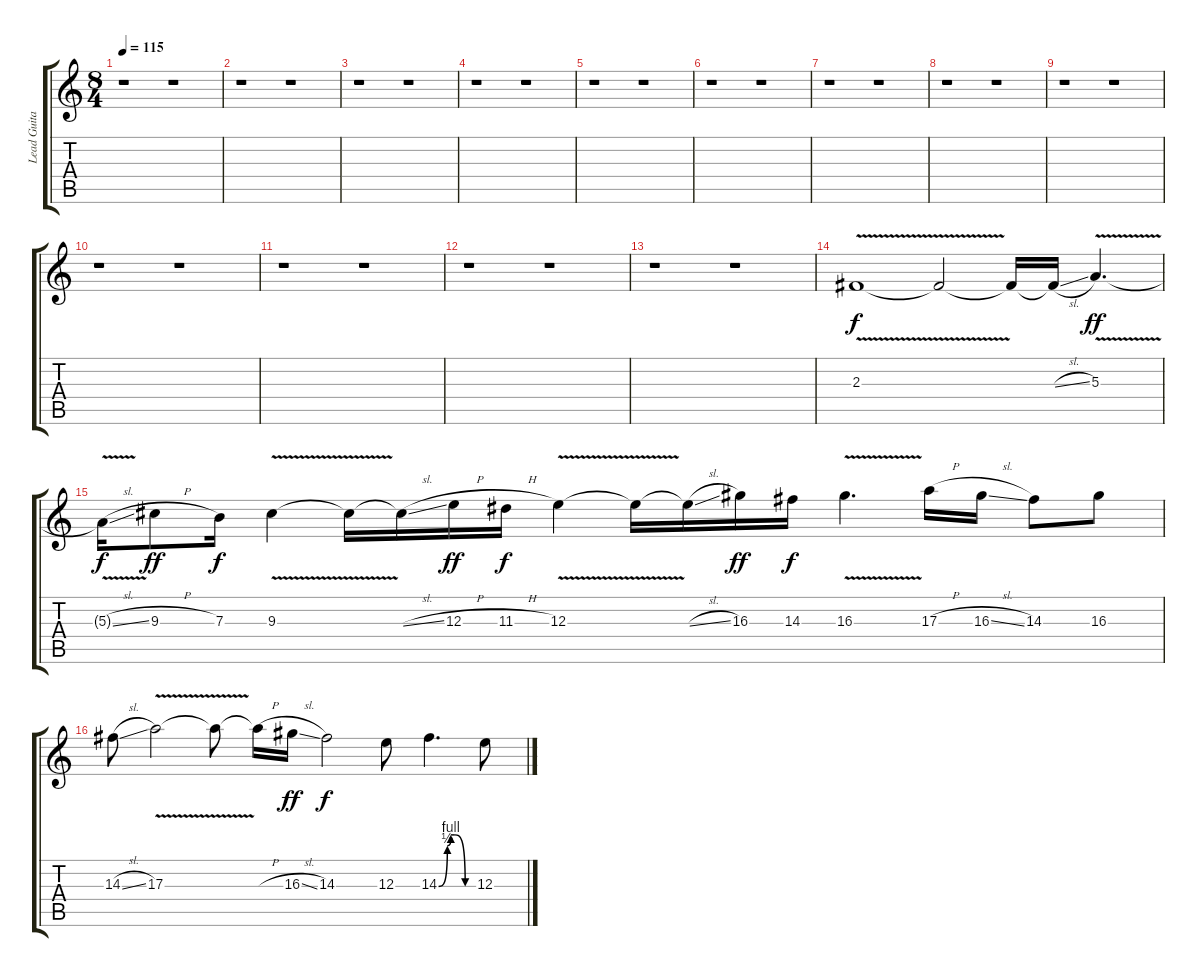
\track ("Lead Guitar 2 (Distortion)" "Lead Guita") {instrument overdrivenguitar}
\staff {score tabs}
\tuning (Db4 Ab3 E3 B2 Gb2 Db2) {hide}
\ts (8 4)
\tempo 115
\clef g2
\ks c
r.1{dy f} r.1 |
r.1 r.1 |
r.1 r.1 |
r.1 r.1 |
r.1 r.1 |
r.1 r.1 |
r.1 r.1 |
r.1 r.1 |
r.1 r.1 |
r.1 r.1 |
r.1 r.1 |
r.1 r.1 |
r.1 r.1 |
2.3{v}.1 2.3{t}.2 2.3{t}.16 2.3{sl t}.16 5.3{v}.4{d dy ff} |
5.3{sl t}.16{dy f} 9.3{h}.8{dy ff} 7.3.16{dy f} 9.3{v}.4 9.3{t}.16 9.3{sl t}.16 12.3{h}.16{dy ff} 11.3{h}.16{dy f} 12.3{v}.4 12.3{t}.16 12.3{sl t}.16 16.3.16{dy ff} 14.3.16{dy f} 16.3{v}.4{d} 17.3{h}.16 16.3{sl}.16 14.3.8 16.3.8 |
14.3{sl}.8 17.3{v}.2 17.3{t}.8 17.3{h t}.16 16.3{sl}.16{dy ff} 14.3.2{dy f} 12.3.8 14.3{be (custom 0 0 15 2 21 4 28 4 46 0 60 0)}.4{d} 12.3.8
